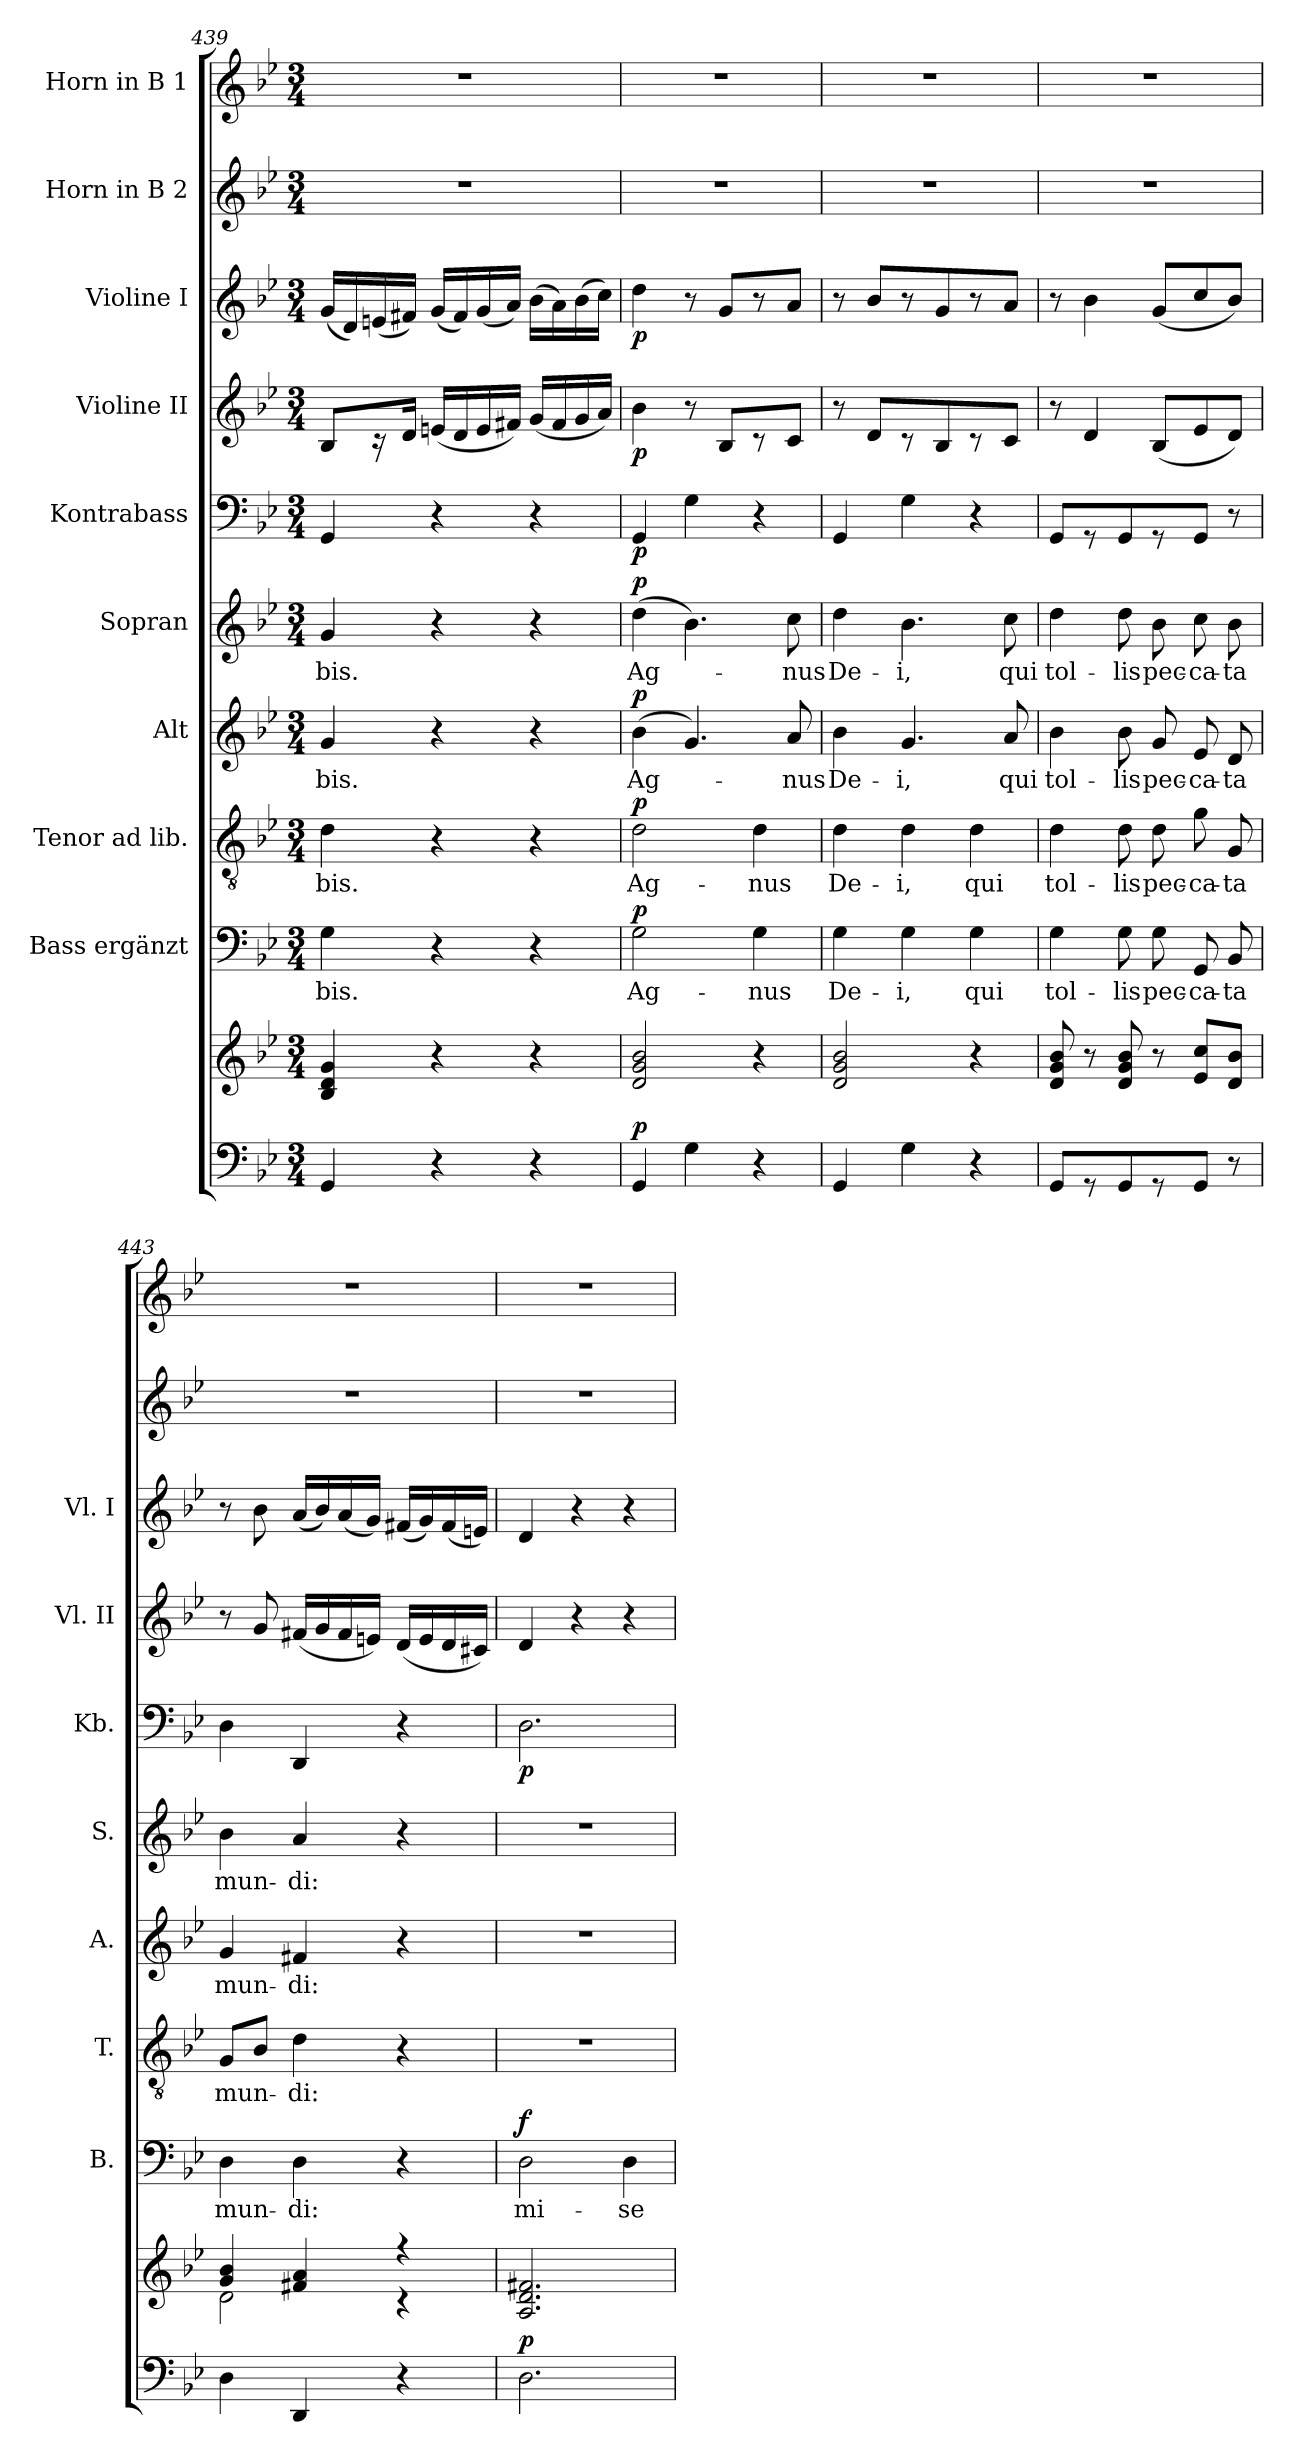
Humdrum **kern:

**kern	**kern	**dynam	**kern	**text	**dynam	**kern	**text	**dynam	**kern	**text	**dynam	**kern	**text	**dynam	**kern	**dynam	**kern	**dynam	**kern	**dynam	**kern	**kern
*part10	*part10	*part10	*part9	*part9	*part9	*part8	*part8	*part8	*part7	*part7	*part7	*part6	*part6	*part6	*part5	*part5	*part4	*part4	*part3	*part3	*part2	*part1
*staff11	*staff10	*staff10/11	*staff9	*staff9	*staff9	*staff8	*staff8	*staff8	*staff7	*staff7	*staff7	*staff6	*staff6	*staff6	*staff5	*staff5	*staff4	*staff4	*staff3	*staff3	*staff2	*staff1
*	*	*	*I"Bass ergänzt	*	*	*I"Tenor ad lib.	*	*	*I"Alt	*	*	*I"Sopran	*	*	*I"Kontrabass	*	*I"Violine II	*	*I"Violine I	*	*I"Horn in B 2	*I"Horn in B 1
*	*	*	*I'B.	*	*	*I'T.	*	*	*I'A.	*	*	*I'S.	*	*	*I'Kb.	*	*I'Vl. II	*	*I'Vl. I	*	*	*
!!LO:PB:g=z
*clefF4	*clefG2	*	*clefF4	*	*	*clefGv2	*	*	*clefG2	*	*	*clefG2	*	*	*clefF4	*	*clefG2	*	*clefG2	*	*clefG2	*clefG2
*	*	*	*	*	*	*	*	*	*	*	*	*	*	*	*ITrd7c12	*	*	*	*	*	*ITrd8c14	*ITrd8c14
*k[b-e-]	*k[b-e-]	*	*k[b-e-]	*	*	*k[b-e-]	*	*	*k[b-e-]	*	*	*k[b-e-]	*	*	*k[b-e-]	*	*k[b-e-]	*	*k[b-e-]	*	*k[b-e-]	*k[b-e-]
*B-:	*B-:	*	*B-:	*	*	*B-:	*	*	*B-:	*	*	*B-:	*	*	*B-:	*	*B-:	*	*B-:	*	*B-:	*B-:
*M3/4	*M3/4	*	*M3/4	*	*	*M3/4	*	*	*M3/4	*	*	*M3/4	*	*	*M3/4	*	*M3/4	*	*M3/4	*	*M3/4	*M3/4
=439	=439	=439	=439	=439	=439	=439	=439	=439	=439	=439	=439	=439	=439	=439	=439	=439	=439	=439	=439	=439	=439	=439
!	!	!	!	!LO:LY:b	!	!	!LO:LY:b	!	!	!LO:LY:b	!	!	!LO:LY:b	!	!	!	!	!	!	!	!	!
4GG/	4B-/ 4d/ 4g/	.	4G\	-bis.	.	4d\	-bis.	.	4g/	-bis.	.	4g/	-bis.	.	4GGG/	.	8B-/L	.	(<16g/LL	.	2.r	2.r
.	.	.	.	.	.	.	.	.	.	.	.	.	.	.	.	.	.	.	16d/)	.	.	.
.	.	.	.	.	.	.	.	.	.	.	.	.	.	.	.	.	16r	.	(<16en/	.	.	.
.	.	.	.	.	.	.	.	.	.	.	.	.	.	.	.	.	16d/Jk	.	16f#X/JJ)	.	.	.
4r	4r	.	4r	.	.	4r	.	.	4r	.	.	4r	.	.	4r	.	(<16en/LL	.	(<16g/LL	.	.	.
.	.	.	.	.	.	.	.	.	.	.	.	.	.	.	.	.	16d/	.	16f#/)	.	.	.
.	.	.	.	.	.	.	.	.	.	.	.	.	.	.	.	.	16e/	.	(<16g/	.	.	.
.	.	.	.	.	.	.	.	.	.	.	.	.	.	.	.	.	16f#X/JJ)	.	16a/JJ)	.	.	.
4r	4r	.	4r	.	.	4r	.	.	4r	.	.	4r	.	.	4r	.	(<16g/LL	.	(>16b-\LL	.	.	.
.	.	.	.	.	.	.	.	.	.	.	.	.	.	.	.	.	16f#/	.	16a\)	.	.	.
.	.	.	.	.	.	.	.	.	.	.	.	.	.	.	.	.	16g/	.	(>16b-\	.	.	.
.	.	.	.	.	.	.	.	.	.	.	.	.	.	.	.	.	16a/JJ)	.	16cc\JJ)	.	.	.
=440	=440	=440	=440	=440	=440	=440	=440	=440	=440	=440	=440	=440	=440	=440	=440	=440	=440	=440	=440	=440	=440	=440
!	!	!LO:DY:a=2	!	!LO:LY:b	!LO:DY:a	!	!LO:LY:b	!LO:DY:a	!	!LO:LY:b	!LO:DY:a	!	!LO:LY:b	!LO:DY:a	!	!LO:DY:b	!	!LO:DY:b	!	!LO:DY:b	!	!
4GG/	2d/ 2g/ 2b-/	p	2G\	Ag-	p	2d\	Ag-	p	(>4b-\	Ag-	p	(>4dd\	Ag-	p	4GGG/	p	4b-\	p	4dd\	p	2.r	2.r
4G\	.	.	.	.	.	.	.	.	4.g/)	.	.	4.b-\)	.	.	4GG\	.	8r	.	8r	.	.	.
.	.	.	.	.	.	.	.	.	.	.	.	.	.	.	.	.	8B-/L	.	8g/L	.	.	.
!	!	!	!	!LO:LY:b	!	!	!LO:LY:b	!	!	!	!	!	!	!	!	!	!	!	!	!	!	!
4r	4r	.	4G\	-nus	.	4d\	-nus	.	.	.	.	.	.	.	4r	.	8r	.	8r	.	.	.
!	!	!	!	!	!	!	!	!	!	!LO:LY:b	!	!	!LO:LY:b	!	!	!	!	!	!	!	!	!
.	.	.	.	.	.	.	.	.	8a/	-nus	.	8cc\	-nus	.	.	.	8c/J	.	8a/J	.	.	.
=441	=441	=441	=441	=441	=441	=441	=441	=441	=441	=441	=441	=441	=441	=441	=441	=441	=441	=441	=441	=441	=441	=441
!	!	!	!	!LO:LY:b	!	!	!LO:LY:b	!	!	!LO:LY:b	!	!	!LO:LY:b	!	!	!	!	!	!	!	!	!
4GG/	2d/ 2g/ 2b-/	.	4G\	De-	.	4d\	De-	.	4b-\	De-	.	4dd\	De-	.	4GGG/	.	8r	.	8r	.	2.r	2.r
.	.	.	.	.	.	.	.	.	.	.	.	.	.	.	.	.	8d/L	.	8b-/L	.	.	.
!	!	!	!	!LO:LY:b	!	!	!LO:LY:b	!	!	!LO:LY:b	!	!	!LO:LY:b	!	!	!	!	!	!	!	!	!
4G\	.	.	4G\	-i,	.	4d\	-i,	.	4.g/	-i,	.	4.b-\	-i,	.	4GG\	.	8r	.	8r	.	.	.
.	.	.	.	.	.	.	.	.	.	.	.	.	.	.	.	.	8B-/	.	8g/	.	.	.
!	!	!	!	!LO:LY:b	!	!	!LO:LY:b	!	!	!	!	!	!	!	!	!	!	!	!	!	!	!
4r	4r	.	4G\	qui	.	4d\	qui	.	.	.	.	.	.	.	4r	.	8r	.	8r	.	.	.
!	!	!	!	!	!	!	!	!	!	!LO:LY:b	!	!	!LO:LY:b	!	!	!	!	!	!	!	!	!
.	.	.	.	.	.	.	.	.	8a/	qui	.	8cc\	qui	.	.	.	8c/J	.	8a/J	.	.	.
=442	=442	=442	=442	=442	=442	=442	=442	=442	=442	=442	=442	=442	=442	=442	=442	=442	=442	=442	=442	=442	=442	=442
!	!	!	!	!LO:LY:b	!	!	!LO:LY:b	!	!	!LO:LY:b	!	!	!LO:LY:b	!	!	!	!	!	!	!	!	!
8GG/L	8d/ 8g/ 8b-/	.	4G\	tol-	.	4d\	tol-	.	4b-\	tol-	.	4dd\	tol-	.	8GGG/L	.	8r	.	8r	.	2.r	2.r
8r	8r	.	.	.	.	.	.	.	.	.	.	.	.	.	8r	.	4d/	.	4b-\	.	.	.
!	!	!	!	!LO:LY:b	!	!	!LO:LY:b	!	!	!LO:LY:b	!	!	!LO:LY:b	!	!	!	!	!	!	!	!	!
8GG/	8d/ 8g/ 8b-/	.	8G\	-lis	.	8d\	-lis	.	8b-\	-lis	.	8dd\	-lis	.	8GGG/	.	.	.	.	.	.	.
!	!	!	!	!LO:LY:b	!	!	!LO:LY:b	!	!	!LO:LY:b	!	!	!LO:LY:b	!	!	!	!	!	!	!	!	!
8r	8r	.	8G\	pec-	.	8d\	pec-	.	8g/	pec-	.	8b-\	pec-	.	8r	.	(<8B-/L	.	(<8g/L	.	.	.
!	!	!	!	!LO:LY:b	!	!	!LO:LY:b	!	!	!LO:LY:b	!	!	!LO:LY:b	!	!	!	!	!	!	!	!	!
8GG/J	8e-/ 8cc/L	.	8GG/	-ca-	.	8g\	-ca-	.	8e-/	-ca-	.	8cc\	-ca-	.	8GGG/J	.	8e-/	.	8cc/	.	.	.
!	!	!	!	!LO:LY:b	!	!	!LO:LY:b	!	!	!LO:LY:b	!	!	!LO:LY:b	!	!	!	!	!	!	!	!	!
8r	8d/ 8b-/J	.	8BB-/	-ta	.	8G/	-ta	.	8d/	-ta	.	8b-\	-ta	.	8r	.	8d/J)	.	8b-/J)	.	.	.
!!LO:PB:g=z
=443	=443	=443	=443	=443	=443	=443	=443	=443	=443	=443	=443	=443	=443	=443	=443	=443	=443	=443	=443	=443	=443	=443
*	*^	*	*	*	*	*	*	*	*	*	*	*	*	*	*	*	*	*	*	*	*	*
!	!	!	!	!	!LO:LY:b	!	!	!LO:LY:b	!	!	!LO:LY:b	!	!	!LO:LY:b	!	!	!	!	!	!	!	!	!
4D\	4g/ 4b-/	2d\	.	4D\	mun-	.	8G/L	mun-	.	4g/	mun-	.	4b-\	mun-	.	4DD\	.	8r	.	8r	.	2.r	2.r
.	.	.	.	.	.	.	8B-/J	.	.	.	.	.	.	.	.	.	.	8g/	.	8b-\	.	.	.
!	!	!	!	!	!LO:LY:b	!	!	!LO:LY:b	!	!	!LO:LY:b	!	!	!LO:LY:b	!	!	!	!	!	!	!	!	!
4DD/	4f#X/ 4a/	.	.	4D\	-di:	.	4d\	-di:	.	4f#X/	-di:	.	4a/	-di:	.	4DDD/	.	(<16f#X/LL	.	(<16a/LL	.	.	.
.	.	.	.	.	.	.	.	.	.	.	.	.	.	.	.	.	.	16g/	.	16b-/)	.	.	.
.	.	.	.	.	.	.	.	.	.	.	.	.	.	.	.	.	.	16f#/	.	(<16a/	.	.	.
.	.	.	.	.	.	.	.	.	.	.	.	.	.	.	.	.	.	16en/JJ)	.	16g/JJ)	.	.	.
4r	4r	4r	.	4r	.	.	4r	.	.	4r	.	.	4r	.	.	4r	.	(<16d/LL	.	(<16f#X/LL	.	.	.
.	.	.	.	.	.	.	.	.	.	.	.	.	.	.	.	.	.	16e/	.	16g/)	.	.	.
.	.	.	.	.	.	.	.	.	.	.	.	.	.	.	.	.	.	16d/	.	(<16f#/	.	.	.
.	.	.	.	.	.	.	.	.	.	.	.	.	.	.	.	.	.	16c#X/JJ)	.	16en/JJ)	.	.	.
*	*v	*v	*	*	*	*	*	*	*	*	*	*	*	*	*	*	*	*	*	*	*	*	*
=444	=444	=444	=444	=444	=444	=444	=444	=444	=444	=444	=444	=444	=444	=444	=444	=444	=444	=444	=444	=444	=444	=444
!	!	!LO:DY:a=2	!	!LO:LY:b	!LO:DY:a	!	!	!	!	!	!	!	!	!	!	!LO:DY:b	!	!	!	!	!	!
2.D\	2.A/ 2.d/ 2.f#X/	p	2D\	mi-	f	2.r	.	.	2.r	.	.	2.r	.	.	2.DD\	p	4d/	.	4d/	.	2.r	2.r
.	.	.	.	.	.	.	.	.	.	.	.	.	.	.	.	.	4r	.	4r	.	.	.
!	!	!	!	!LO:LY:b	!	!	!	!	!	!	!	!	!	!	!	!	!	!	!	!	!	!
.	.	.	4D\	-se-	.	.	.	.	.	.	.	.	.	.	.	.	4r	.	4r	.	.	.
=	=	=	=	=	=	=	=	=	=	=	=	=	=	=	=	=	=	=	=	=	=	=
*-	*-	*-	*-	*-	*-	*-	*-	*-	*-	*-	*-	*-	*-	*-	*-	*-	*-	*-	*-	*-	*-	*-
